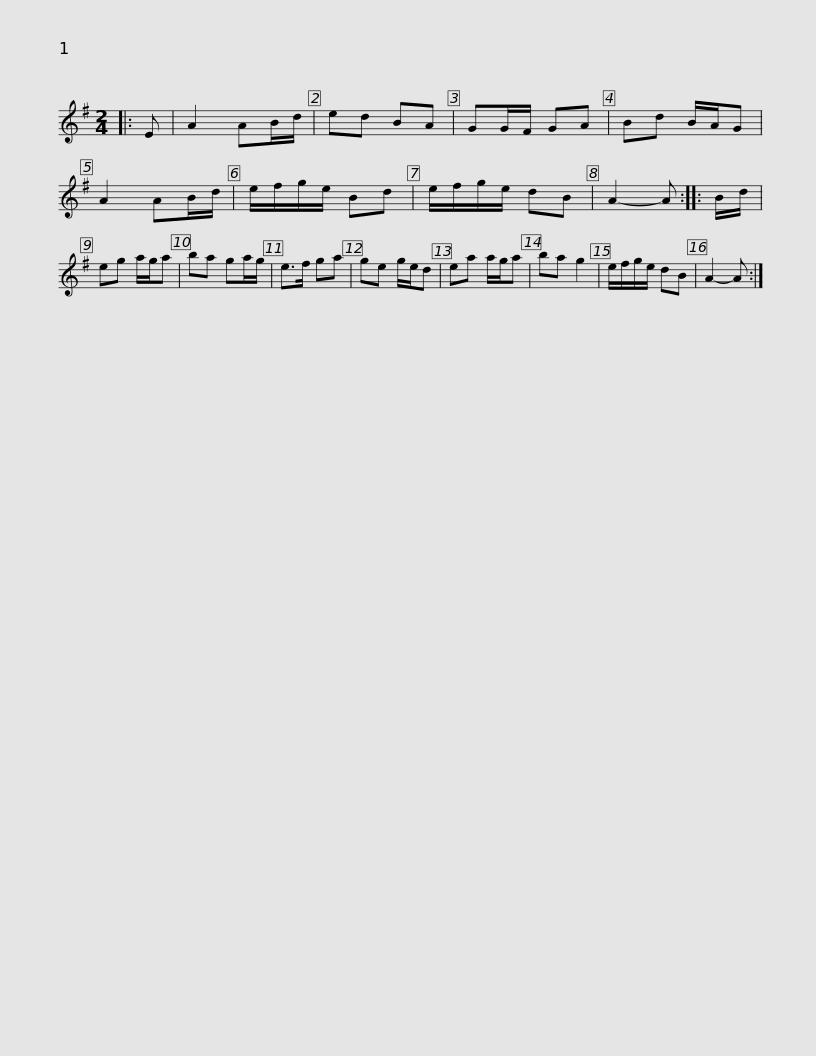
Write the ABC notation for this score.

X:1
L:1/8
M:2/4
I:linebreak $
K:G
V:1 treble
V:1
|: E | A2 AB/d/ | ed BA | GG/F/ GA | Bd B/A/G | %5
 A2 AB/d/ | e/f/g/e/ Bd | e/f/g/e/ dB | A2- A :: B/d/ |$ %10
 eg a/g/a | ba ga/g/ | e>f ga | ge g/e/d | ea a/g/a | %15
 ba g2 | e/f/g/e/ dB | A2- A :| %18
